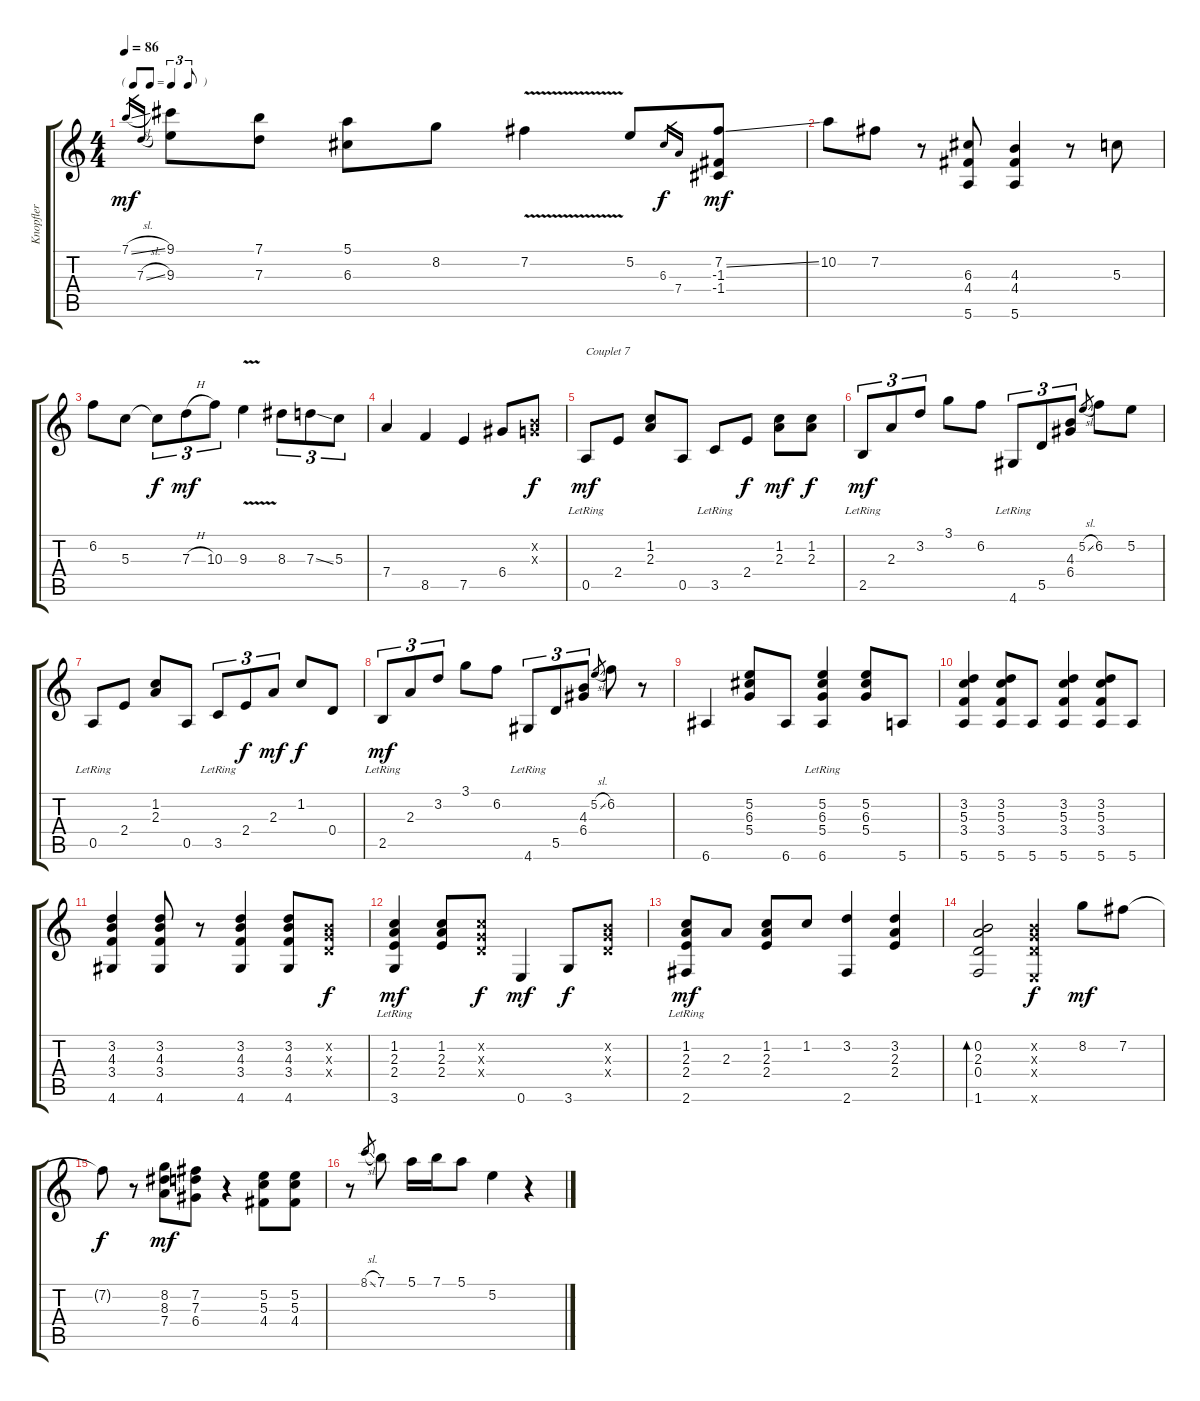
\track ("Knopfler" "Knopfler") {instrument acousticguitarsteel}
\staff {score tabs}
\tuning (E4 B3 G3 D3 A2 E2) {hide}
\ts (4 4)
\tf triplet8th
\tempo 86
\clef g2
\ks c
7.1{sl}.16{gr dy mf} 7.3{sl}.16{gr} (9.1 9.3).8 (7.1 7.3).8 (5.1 6.3).8 8.2.8 7.2{v}.4 5.2.8 6.3.16{gr dy f} 7.4.16{gr} (7.2{ss} -1.3 -1.4).8{dy mf} |
10.2.8 7.2.8 r.8 (6.3 4.4 5.6).8 (4.3 4.4 5.6).4 r.8 5.3.8 |
6.2.8 5.3.8 5.3{t}.8{tu (3 2) dy f} 7.3{h}.8{tu (3 2) dy mf} 10.3.8{tu (3 2)} 9.3{v}.4 8.3.8{tu (3 2)} 7.3{ss}.8{tu (3 2)} 5.3.8{tu (3 2)} |
7.4.4 8.5.4 7.5.4 6.4.8 (0.2{x} 0.3{x}).8{dy f} |
0.5{lr}.8{txt "Couplet 7" dy mf} 2.4.8 (1.2 2.3).8 0.5.8 3.5{lr}.8 2.4.8{dy f} (1.2 2.3).8{dy mf} (1.2 2.3).8{dy f} |
2.5{lr}.8{tu (3 2) dy mf} 2.3.8{tu (3 2)} 3.2.8{tu (3 2)} 3.1.8 6.2.8 4.6{lr}.8{tu (3 2)} 5.5.8{tu (3 2)} (4.3 6.4).8{tu (3 2)} 5.2{sl}.8{gr} 6.2.8 5.2.8 |
0.5{lr}.8 2.4.8 (1.2 2.3).8 0.5.8 3.5{lr}.8{tu (3 2)} 2.4.8{tu (3 2) dy f} 2.3.8{tu (3 2) dy mf} 1.2.8{dy f} 0.4.8 |
2.5{lr}.8{tu (3 2) dy mf} 2.3.8{tu (3 2)} 3.2.8{tu (3 2)} 3.1.8 6.2.8 4.6{lr}.8{tu (3 2)} 5.5.8{tu (3 2)} (4.3 6.4).8{tu (3 2)} 5.2{sl}.8{gr} 6.2.8 r.8 |
6.6.4 (5.2 6.3 5.4).8 6.6.8 (5.2 6.3 5.4 6.6{lr}).4 (5.2 6.3 5.4).8 5.6.8 |
(3.2 5.3 3.4 5.6).4 (3.2 5.3 3.4 5.6).8 5.6.8 (3.2 5.3 3.4 5.6).4 (3.2 5.3 3.4 5.6).8 5.6.8 |
(3.2 4.3 3.4 4.6).4 (3.2 4.3 3.4 4.6).8 r.8 (3.2 4.3 3.4 4.6).4 (3.2 4.3 3.4 4.6).8 (0.2{x} 0.3{x} 0.4{x}).8{dy f} |
(1.2 2.3 2.4 3.6{lr}).4{dy mf} (1.2 2.3 2.4).8 (1.2{x} 0.3{x} 0.4{x}).8{dy f} 0.6.4{dy mf} 3.6.8{dy f} (0.2{x} 0.3{x} 0.4{x}).8 |
(1.2 2.3 2.4 2.6{lr}).8{dy mf} 2.3.8 (1.2 2.3 2.4).8 1.2.8 (3.2 2.6).4 (3.2 2.3 2.4).4 |
(0.2 2.3 0.4 1.6).2{bd 60} (0.2{x} 0.3{x} 0.4{x} 0.6{x}).4{dy f} 8.2.8{dy mf} 7.2.8 |
7.2{t}.8{dy f} r.8 (8.2 8.3 7.4).8{dy mf} (7.2 7.3 6.4).8 r.4 (5.2 5.3 4.4).8 (5.2 5.3 4.4).8 |
r.8 8.1{sl}.8{gr} 7.1.8 5.1.16 7.1.16 5.1.8 5.2.4 r.4
